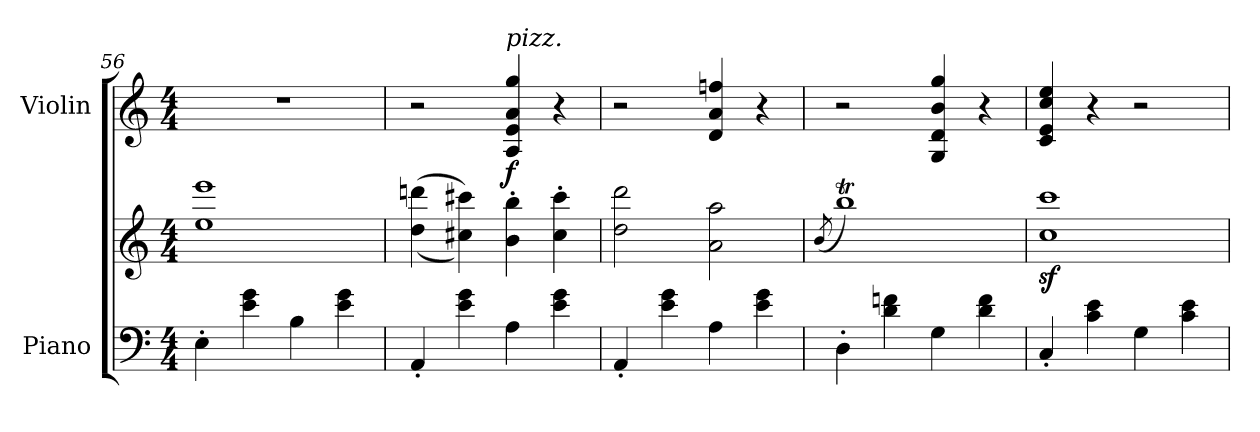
**kern	**kern	**kern	**dynam
*part2	*part2	*part1	*part1
*staff3	*staff2	*staff1	*staff1
*I"Piano	*	*I"Violin	*
*I'Pno.	*	*I'Vln.	*
!!LO:LB:g=z
*clefF4	*clefG2	*clefG2	*
*k[]	*k[]	*k[]	*
*M4/4	*M4/4	*M4/4	*
=56	=56	=56	=56
4E'\	1ee 1eee	1r	.
4e\ 4g\	.	.	.
4B\	.	.	.
4e\ 4g\	.	.	.
=57	=57	=57	=57
4AA'/	((4dd\ 4dddn\	2r	.
4e\ 4g\	4cc#X\ 4ccc#X\))	.	.
!	!	!LO:TX:a:i:t=pizz.	!
!	!	!	!LO:DY:b
4A\	4b\' 4bb\'	4A/ 4e/ 4a/ 4gg/	f
4e\ 4g\	4cc#\' 4ccc#\'	4r	.
=58	=58	=58	=58
4AA'/	2dd\ 2ddd\	2r	.
4e\ 4g\	.	.	.
4A\	2a\ 2aa\	4d/ 4a/ 4ffn/	.
4e\ 4g\	.	4r	.
=59	=59	=59	=59
.	(8qb/	.	.
4D'\	1bbt)	2r	.
4d\ 4fn\	.	.	.
4G\	.	4G/ 4d/ 4b/ 4gg/	.
4d\ 4f\	.	4r	.
=60	=60	=60	=60
4C'/	1ccz< 1cccz<	4c/ 4e/ 4cc/ 4ee/	.
4c\ 4e\	.	4r	.
4G\	.	2r	.
4c\ 4e\	.	.	.
=	=	=	=
*-	*-	*-	*-
